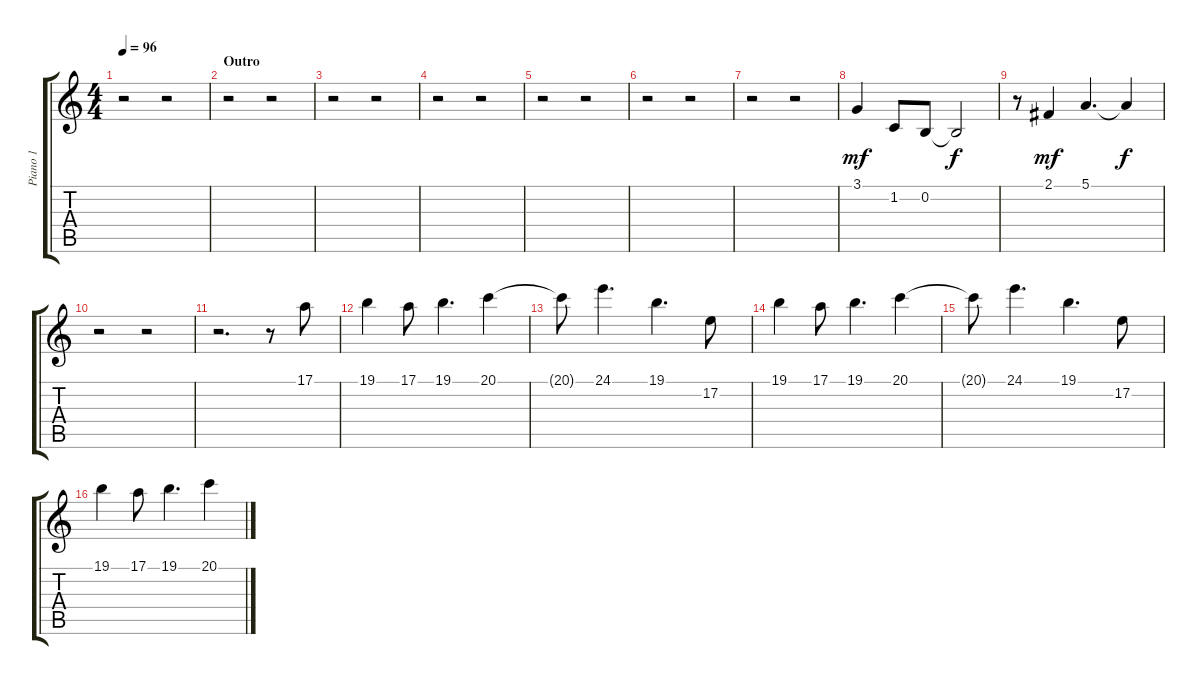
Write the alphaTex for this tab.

\track ("Piano 1" "Piano 1") {instrument acousticgrandpiano}
\staff {score tabs}
\tuning (E4 B3 G3 D3 A2 E2) {hide}
\ts (4 4)
\tempo 96
\clef g2
\ks c
r.2{dy f} r.2 |
\section ("" "Outro")
r.2 r.2 |
r.2 r.2 |
r.2 r.2 |
r.2 r.2 |
r.2 r.2 |
r.2 r.2 |
3.1.4{dy mf} 1.2.8 0.2.8 0.2{t}.2{dy f} |
r.8 2.1.4{dy mf} 5.1.4{d} 5.1{t}.4{dy f} |
r.2 r.2 |
r.2{d} r.8 17.1.8 |
19.1.4 17.1.8 19.1.4{d} 20.1.4 |
20.1{t}.8 24.1.4{d} 19.1.4{d} 17.2.8 |
19.1.4 17.1.8 19.1.4{d} 20.1.4 |
20.1{t}.8 24.1.4{d} 19.1.4{d} 17.2.8 |
19.1.4 17.1.8 19.1.4{d} 20.1.4
